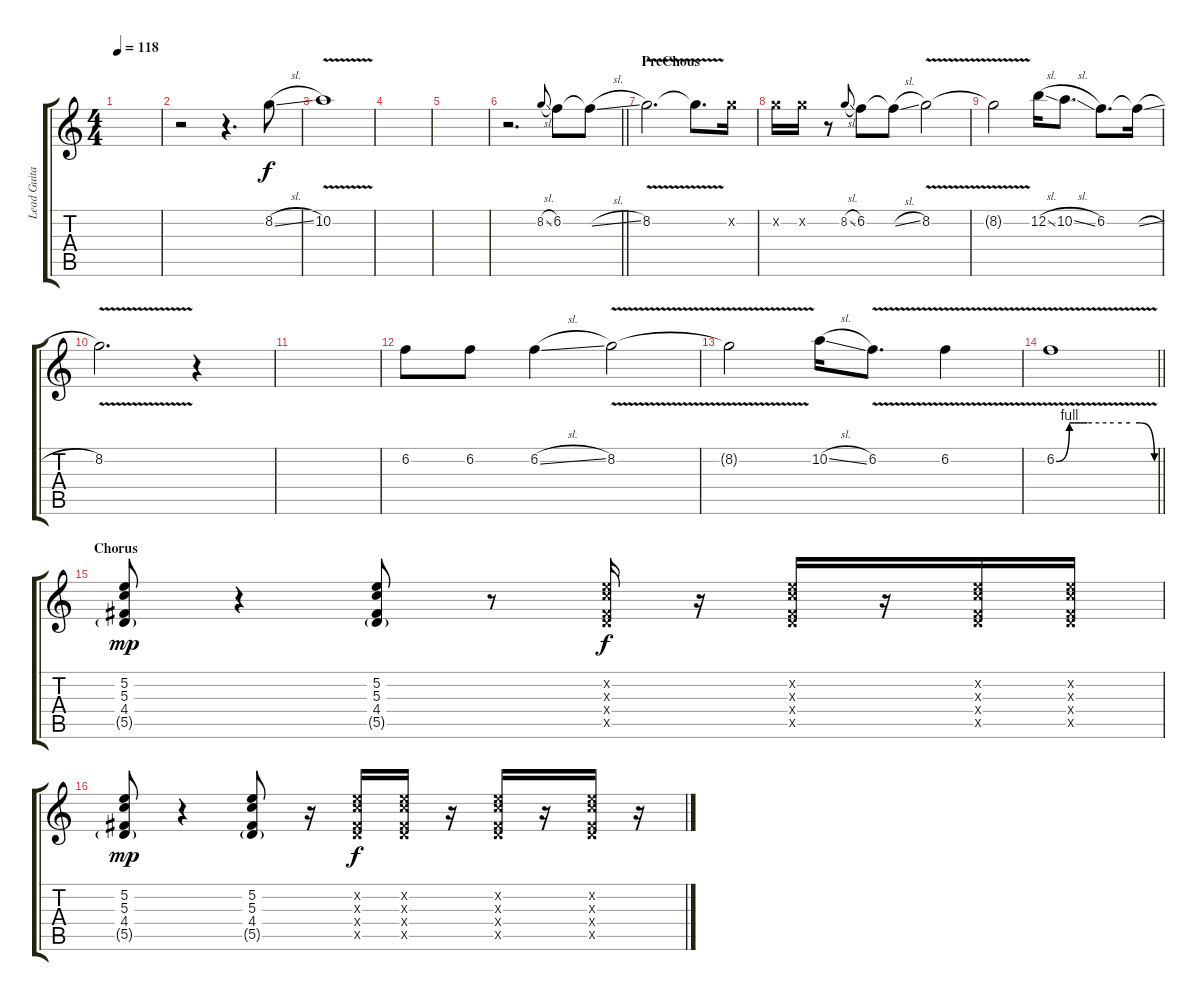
\track ("Lead Guitar 1 " "Lead Guita") {instrument overdrivenguitar}
\staff {score tabs}
\tuning (E4 B3 G3 D3 A2 E2) {hide}
\ts (4 4)
\tempo 118
\clef g2
\ks c
|
r.2 r.4{d} 8.2{sl}.8{dy f} |
10.2{v}.1 |
|
|
\barLineRight lightlight
r.2{d} 8.2{sl}.8{gr onbeat} 6.2.8 6.2{sl t}.8 |
\section ("" "PreChous")
8.2{v}.2{d} 8.2{t}.8{d} 8.2{x}.16 |
8.2{x}.16 8.2{x}.16 r.8 8.2{sl}.8{gr onbeat} 6.2.8 6.2{sl t}.8 8.2{v}.2 |
8.2{t}.2 12.2{sl}.16 10.2{sl}.8{d} 6.2.8{d} 6.2{sl t}.16 |
8.2{v}.2{d} r.4 |
|
6.2.8 6.2.8 6.2{sl}.4 8.2{v}.2 |
8.2{t}.2 10.2{sl}.16 6.2{v}.8{d} 6.2{v}.4 |
\barLineRight lightlight
6.2{be (custom 0 0 8 4 11 4 15 4 19 4 35 4 40 4 45 4 51 4 60 0) v}.1 |
\section ("" "Chorus")
(5.2 5.3 4.4 5.5{g}).8{dy mp} r.4 (5.2 5.3 4.4 5.5{g}).8 r.8 (5.2{x} 5.3{x} 4.4{x} 5.5{x}).16{dy f} r.16 (5.2{x} 5.3{x} 4.4{x} 5.5{x}).16 r.16 (5.2{x} 5.3{x} 4.4{x} 5.5{x}).16 (5.2{x} 5.3{x} 4.4{x} 5.5{x}).16 |
(5.2 5.3 4.4 5.5{g}).8{dy mp} r.4 (5.2 5.3 4.4 5.5{g}).8 r.16 (5.2{x} 5.3{x} 4.4{x} 5.5{x}).16{dy f} (5.2{x} 5.3{x} 4.4{x} 5.5{x}).16 r.16 (5.2{x} 5.3{x} 4.4{x} 5.5{x}).16 r.16 (5.2{x} 5.3{x} 4.4{x} 5.5{x}).16 r.16
